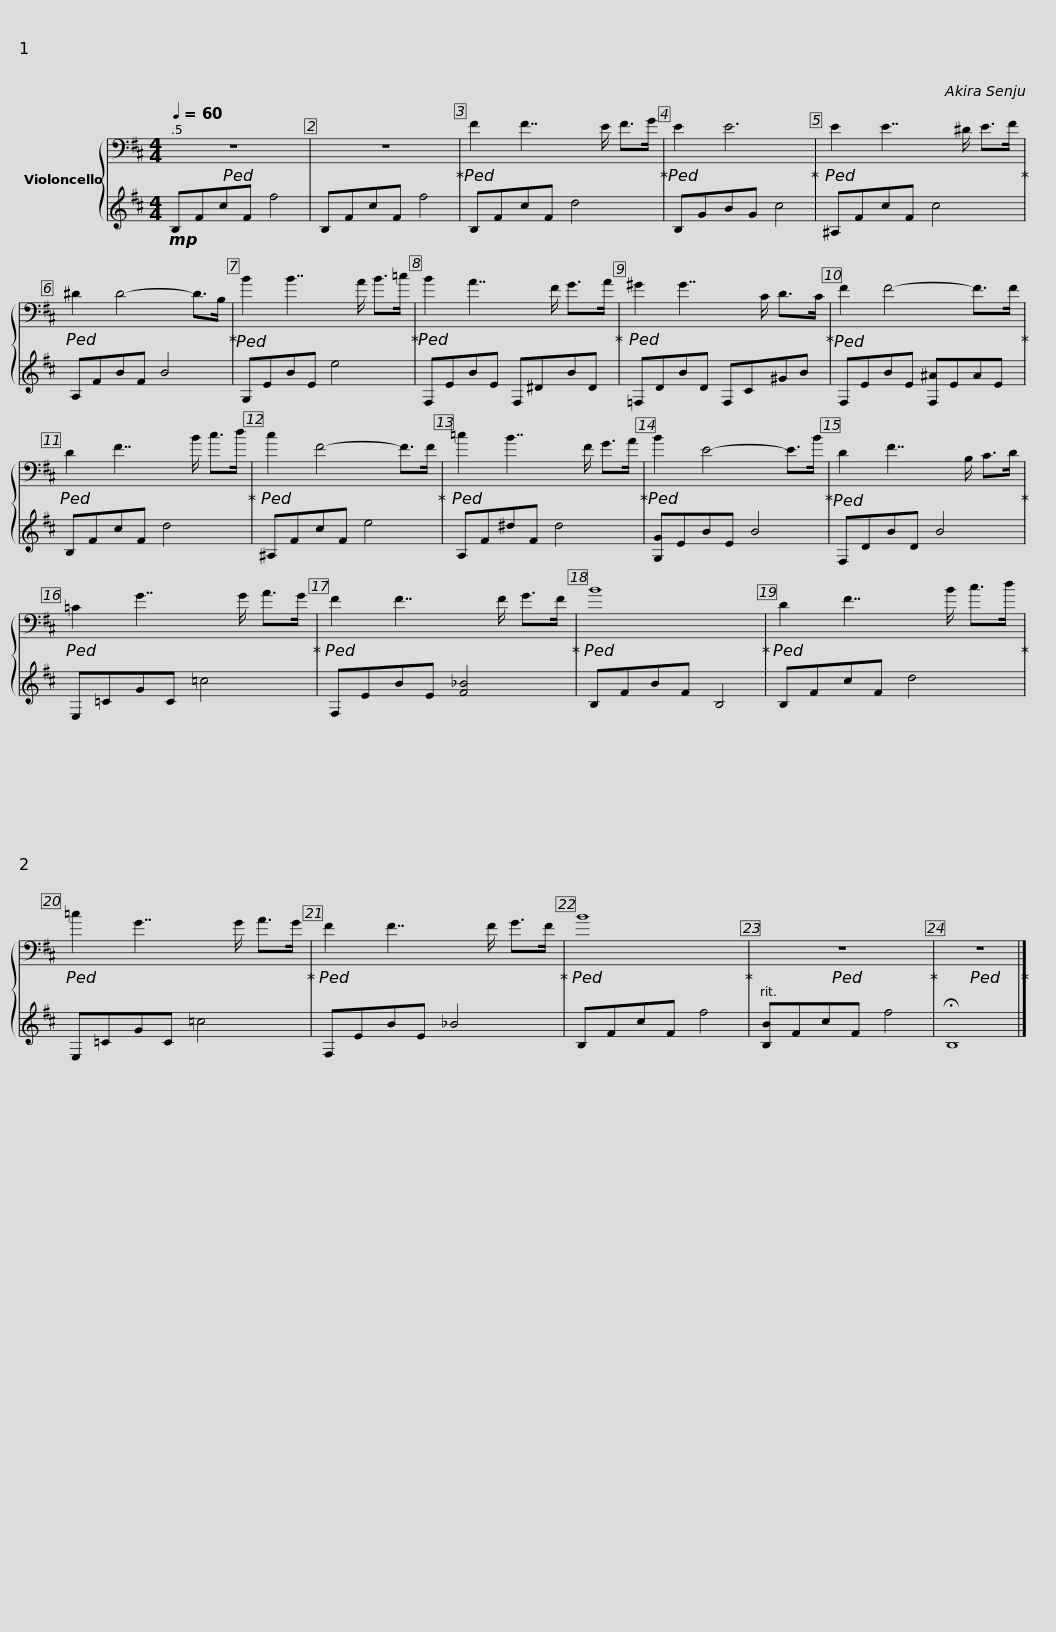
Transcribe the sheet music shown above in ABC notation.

X:1
%%score { 1 | 2 }
L:1/8
Q:1/4=60
M:4/4
I:linebreak $
K:D
V:1 bass
V:2 treble
V:1
!ped! z8 | z8!ped-up! |!ped! F2 F7/2 E/ F>G!ped-up! |!ped! E2 E6!ped-up! |!ped! E2 E7/2 ^D/ E>F!ped-up! | %5
!ped! ^D2 D4- D>B,!ped-up! |$!ped! B2 B7/2 A/ B>=c!ped-up! |!ped! B2 A7/2 F/ G>A!ped-up! |!ped! ^G2 G7/2 C/ D>C!ped-up! |!ped! F2 F4- F>F!ped-up! |$ %10
!ped! D2 F7/2 B/ c>d!ped-up! |!ped! c2 F4- F>F!ped-up! |!ped! =c2 B7/2 F/ G>A!ped-up! |!ped! B2 E4- E>B!ped-up! |!ped! D2 F7/2 B,/ C>D!ped-up! |$ %15
!ped! =C2 G7/2 G/ A>G!ped-up! |!ped! F2 F7/2 F/ G>F!ped-up! |!ped! B8!ped-up! |!ped! D2 F7/2 B/ c>d!ped-up! |!ped! =c2 G7/2 G/ A>G!ped-up! |$ %20
!ped! F2 F7/2 F/ G>F!ped-up! |!ped! B8!ped-up! |!ped! z8!ped-up! |!ped! z8!ped-up! |] %24
V:2
!mp! B,FcF f4 | B,FcF f4 | B,FcF d4 | B,GBG c4 | ^A,FcF c4 | %5
 A,FBF B4 |$ G,EBE e4 | F,EBE F,^DBD | =F,DBD F,C^GB | F,EBE [F,^A]EAE |$ %10
 B,FcF d4 | ^A,FcF e4 | A,F^dF d4 | [G,G]EBE B4 | F,DBD B4 |$ %15
 E,=CGC =c4 | F,EBE [F_B]4 | B,FBF B,4 | B,FcF d4 | E,=CGC =c4 |$ %20
 F,EBE _B4 | B,FcF f4 | [B,B]FcF f4 | !fermata!B,8 |] %24
